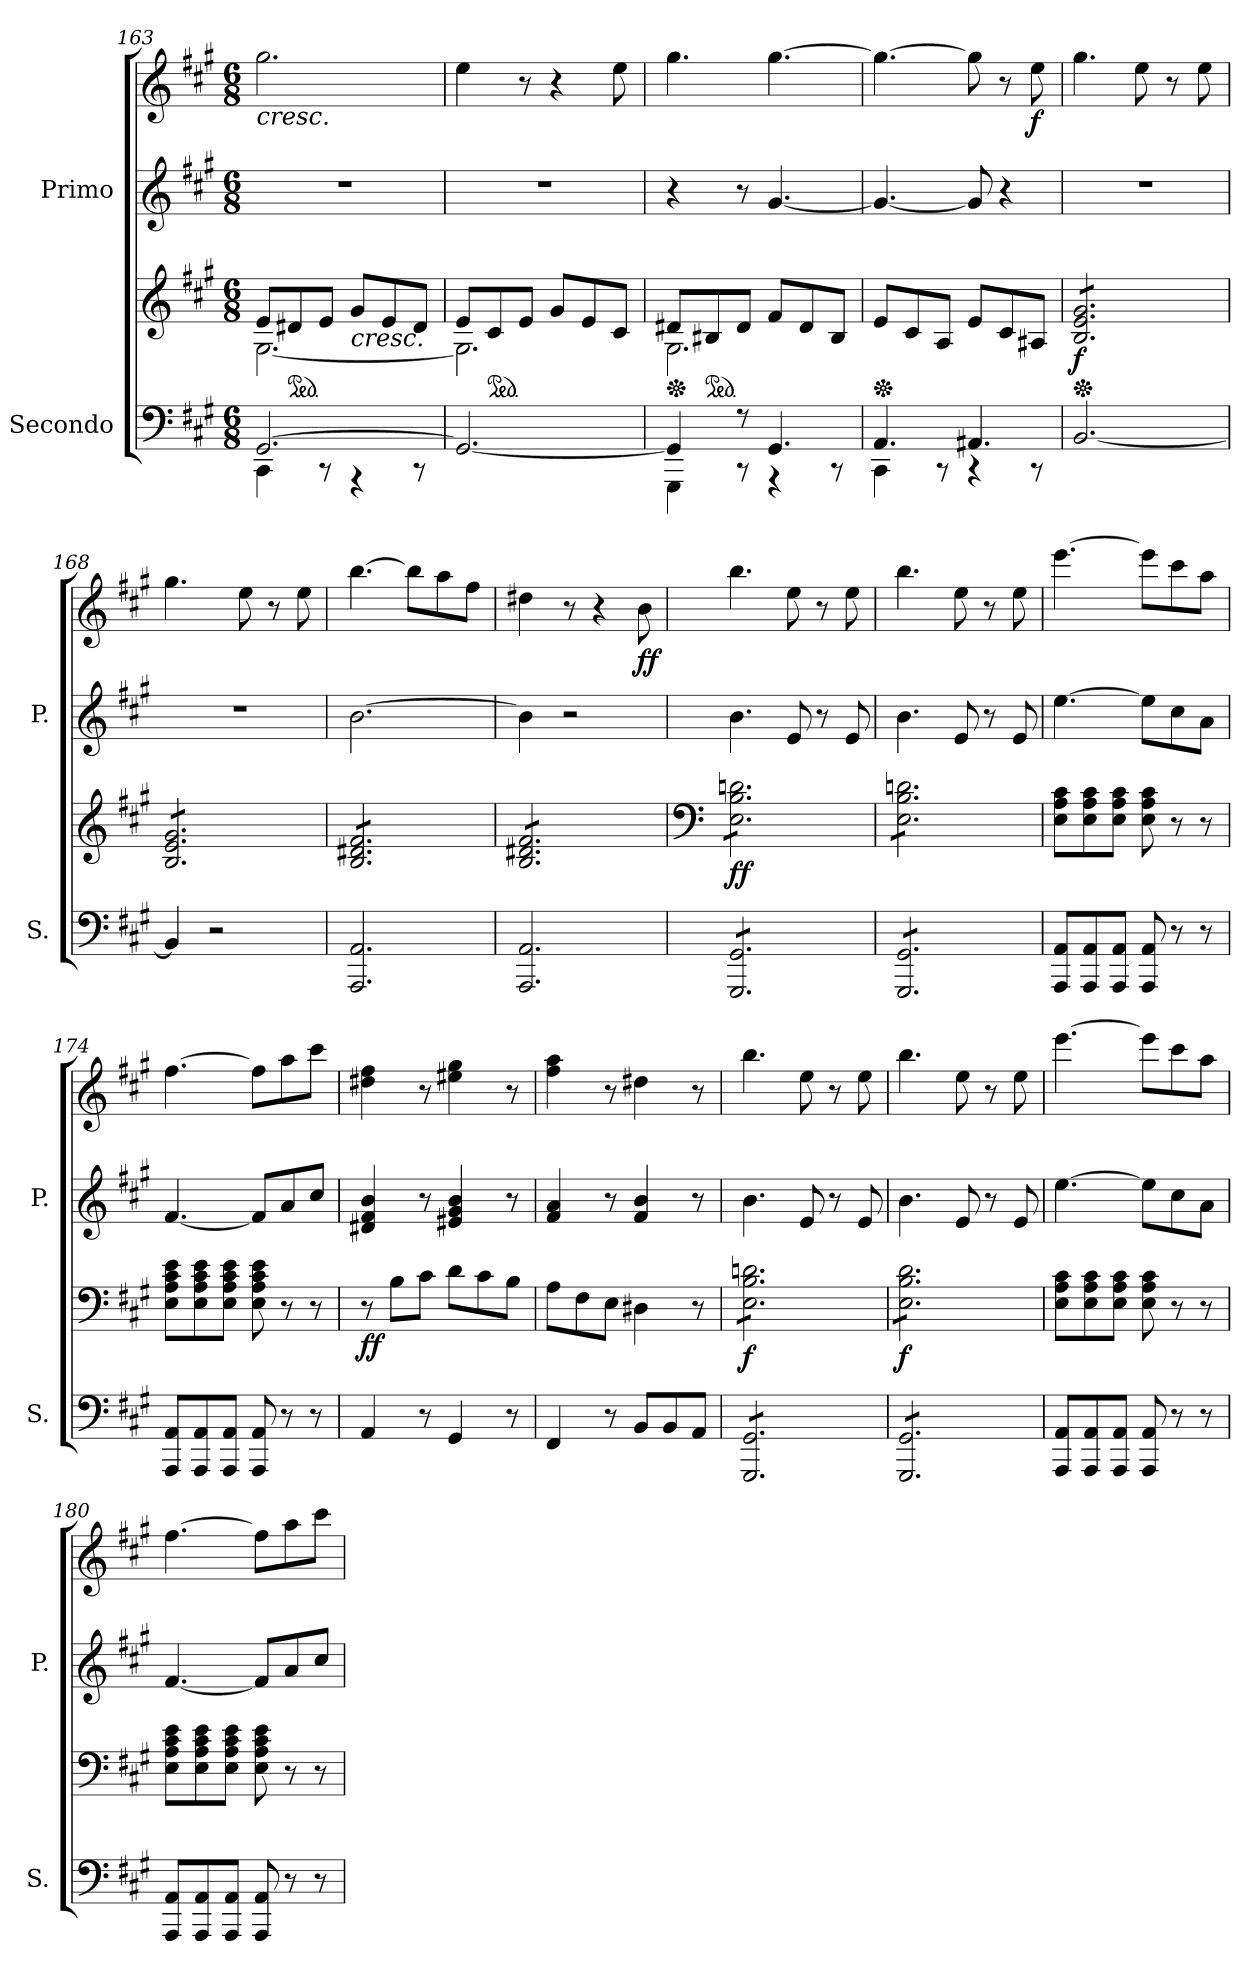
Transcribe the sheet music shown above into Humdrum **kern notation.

**kern	**kern	**dynam	**kern	**kern	**dynam
*part2	*part2	*part2	*part1	*part1	*part1
*staff4	*staff3	*staff3/4	*staff2	*staff1	*staff1/2
*I"Secondo	*	*	*I"Primo	*	*
*I'S.	*	*	*I'P.	*	*
!!LO:LB:g=z
*clefF4	*clefG2	*	*clefG2	*clefG2	*
*k[f#c#g#]	*k[f#c#g#]	*	*k[f#c#g#]	*k[f#c#g#]	*
*M6/8	*M6/8	*	*M6/8	*M6/8	*
=163	=163	=163	=163	=163	=163
*^	*^	*	*	*	*
!	!	!	!	!	!	!LO:TX:b:i:t=cresc.	!
[2.GG#/	4CC#\	8e/L	[2.G#\	.	2.r	2.gg#\	.
*	*	*ped	*	*	*	*	*
.	.	8d#X/	.	.	.	.	.
.	8r	8e/J	.	.	.	.	.
!	!	!LO:TX:b:i:t=cresc.	!	!	!	!	!
.	4r	8g#/L	.	.	.	.	.
.	.	8e/	.	.	.	.	.
.	8r	8d#/J	.	.	.	.	.
*v	*v	*	*	*	*	*	*
=164	=164	=164	=164	=164	=164	=164
2.GG#/_	8e/L	2.G#\]	.	2.r	4ee\	.
*	*ped	*	*	*	*	*
.	8c#/	.	.	.	.	.
.	8e/J	.	.	.	8r	.
.	8g#/L	.	.	.	4r	.
.	8e/	.	.	.	.	.
.	8c#/J	.	.	.	8ee\	.
=165	=165	=165	=165	=165	=165	=165
*^	*	*	*	*	*	*
*	*	*Xped	*	*	*	*	*
4GG#/]	4GGG#\	8d#X/L	2.G#\	.	4r	4.gg#\	.
*	*	*ped	*	*	*	*	*
.	.	8B#X/	.	.	.	.	.
8r	8r	8d#/J	.	.	8r	.	.
4.GG#/	4r	8f#/L	.	.	[4.g#/	[4.gg#\	.
.	.	8d#/	.	.	.	.	.
.	8r	8B#/J	.	.	.	.	.
*	*	*v	*v	*	*	*	*
=166	=166	=166	=166	=166	=166	=166
*	*	*Xped	*	*	*	*
4.AA/	4CC#\	8e/L	.	4.g#/_	4.gg#\_	.
.	.	8c#/	.	.	.	.
.	8r	8A/J	.	.	.	.
4.AA#X/	4r	8e/L	.	8g#/]	8gg#\]	.
.	.	8c#/	.	4r	8r	.
!	!	!	!	!	!	!LO:DY:b
.	8r	8A#X/J	.	.	8ee\	f
*v	*v	*	*	*	*	*
=167	=167	=167	=167	=167	=167
*	*Xped	*	*	*	*
*^	*	*	*	*	*
!	!	!	!LO:DY:b	!	!	!
*v	*v	*	*	*	*	*
*	*tremolo	*	*	*	*
[2.BB/	8B/ 8e/ 8g#/L	f	2.r	4.gg#\	.
.	8B/ 8e/ 8g#/	.	.	.	.
.	8B/ 8e/ 8g#/	.	.	.	.
.	8B/ 8e/ 8g#/	.	.	8ee\	.
.	8B/ 8e/ 8g#/	.	.	8r	.
.	8B/ 8e/ 8g#/J	.	.	8ee\	.
=168	=168	=168	=168	=168	=168
4BB/]	8B/ 8e/ 8g#/L	.	2.r	4.gg#\	.
.	8B/ 8e/ 8g#/	.	.	.	.
2r	8B/ 8e/ 8g#/	.	.	.	.
.	8B/ 8e/ 8g#/	.	.	8ee\	.
.	8B/ 8e/ 8g#/	.	.	8r	.
.	8B/ 8e/ 8g#/J	.	.	8ee\	.
=169	=169	=169	=169	=169	=169
2.AAA/ 2.AA/	8B/ 8d#X/ 8f#/L	.	[2.b\	[4.bb\	.
.	8B/ 8d#X/ 8f#/	.	.	.	.
.	8B/ 8d#X/ 8f#/	.	.	.	.
.	8B/ 8d#X/ 8f#/	.	.	8bb\L]	.
.	8B/ 8d#X/ 8f#/	.	.	8aa\	.
.	8B/ 8d#X/ 8f#/J	.	.	8ff#\J	.
=170	=170	=170	=170	=170	=170
2.AAA/ 2.AA/	8B/ 8d#X/ 8f#/L	.	4b\]	4dd#X\	.
.	8B/ 8d#X/ 8f#/	.	.	.	.
.	8B/ 8d#X/ 8f#/	.	2r	8r	.
.	8B/ 8d#X/ 8f#/	.	.	4r	.
.	8B/ 8d#X/ 8f#/	.	.	.	.
!	!	!	!	!	!LO:DY:b
.	8B/ 8d#X/ 8f#/J	.	.	8b\	ff
!!LO:PB:g=z
=171	=171	=171	=171	=171	=171
*	*clefF4	*	*	*	*
!	!	!LO:DY:b	!	!	!
*tremolo	*	*	*	*	*
8GGG#/ 8GG#/L	8E\ 8B\ 8dn\L	ff	4.b\	4.bb\	.
8GGG#/ 8GG#/	8E\ 8B\ 8dn\	.	.	.	.
8GGG#/ 8GG#/	8E\ 8B\ 8dn\	.	.	.	.
8GGG#/ 8GG#/	8E\ 8B\ 8dn\	.	8e/	8ee\	.
8GGG#/ 8GG#/	8E\ 8B\ 8dn\	.	8r	8r	.
8GGG#/ 8GG#/J	8E\ 8B\ 8dn\J	.	8e/	8ee\	.
=172	=172	=172	=172	=172	=172
8GGG#/ 8GG#/L	8E\ 8B\ 8dn\L	.	4.b\	4.bb\	.
8GGG#/ 8GG#/	8E\ 8B\ 8dn\	.	.	.	.
8GGG#/ 8GG#/	8E\ 8B\ 8dn\	.	.	.	.
8GGG#/ 8GG#/	8E\ 8B\ 8dn\	.	8e/	8ee\	.
8GGG#/ 8GG#/	8E\ 8B\ 8dn\	.	8r	8r	.
8GGG#/ 8GG#/J	8E\ 8B\ 8dn\J	.	8e/	8ee\	.
*	*Xtremolo	*	*	*	*
*Xtremolo	*	*	*	*	*
=173	=173	=173	=173	=173	=173
8AAA/ 8AA/L	8E\ 8A\ 8c#\L	.	[4.ee\	[4.eee\	.
8AAA/ 8AA/	8E\ 8A\ 8c#\	.	.	.	.
8AAA/ 8AA/J	8E\ 8A\ 8c#\J	.	.	.	.
8AAA/ 8AA/	8E\ 8A\ 8c#\	.	8ee\L]	8eee\L]	.
8r	8r	.	8cc#\	8ccc#\	.
8r	8r	.	8a\J	8aa\J	.
=174	=174	=174	=174	=174	=174
8AAA/ 8AA/L	8E\ 8A\ 8c#\ 8e\L	.	[4.f#/	[4.ff#\	.
8AAA/ 8AA/	8E\ 8A\ 8c#\ 8e\	.	.	.	.
8AAA/ 8AA/J	8E\ 8A\ 8c#\ 8e\J	.	.	.	.
8AAA/ 8AA/	8E\ 8A\ 8c#\ 8e\	.	8f#/L]	8ff#\L]	.
8r	8r	.	8a/	8aa\	.
8r	8r	.	8cc#/J	8ccc#\J	.
=175	=175	=175	=175	=175	=175
!	!	!LO:DY:b	!	!	!
4AA/	8r	ff	4d#X/ 4f#/ 4b/	4dd#X\ 4ff#\	.
.	8B\L	.	.	.	.
8r	8c#\J	.	8r	8r	.
4GG#/	8d\L	.	4e#X/ 4g#/ 4b/	4ee#X\ 4gg#\	.
.	8c#\	.	.	.	.
8r	8B\J	.	8r	8r	.
=176	=176	=176	=176	=176	=176
4FF#/	8A\L	.	4f#/ 4a/	4ff#\ 4aa\	.
.	8F#\	.	.	.	.
8r	8E\J	.	8r	8r	.
8BB/L	4D#X\	.	4f#/ 4b/	4dd#X\	.
8BB/	.	.	.	.	.
8AA/J	8r	.	8r	8r	.
=177	=177	=177	=177	=177	=177
!	!	!LO:DY:b	!	!	!
*tremolo	*	*	*	*	*
*	*tremolo	*	*	*	*
8GGG#/ 8GG#/L	8E\ 8B\ 8dn\L	f	4.b\	4.bb\	.
8GGG#/ 8GG#/	8E\ 8B\ 8dn\	.	.	.	.
8GGG#/ 8GG#/	8E\ 8B\ 8dn\	.	.	.	.
8GGG#/ 8GG#/	8E\ 8B\ 8dn\	.	8e/	8ee\	.
8GGG#/ 8GG#/	8E\ 8B\ 8dn\	.	8r	8r	.
8GGG#/ 8GG#/J	8E\ 8B\ 8dn\J	.	8e/	8ee\	.
!!LO:LB:g=z
=178	=178	=178	=178	=178	=178
!	!	!LO:DY:b	!	!	!
8GGG#/ 8GG#/L	8E\ 8B\ 8d\L	f	4.b\	4.bb\	.
8GGG#/ 8GG#/	8E\ 8B\ 8d\	.	.	.	.
8GGG#/ 8GG#/	8E\ 8B\ 8d\	.	.	.	.
8GGG#/ 8GG#/	8E\ 8B\ 8d\	.	8e/	8ee\	.
8GGG#/ 8GG#/	8E\ 8B\ 8d\	.	8r	8r	.
8GGG#/ 8GG#/J	8E\ 8B\ 8d\J	.	8e/	8ee\	.
*	*Xtremolo	*	*	*	*
*Xtremolo	*	*	*	*	*
=179	=179	=179	=179	=179	=179
8AAA/ 8AA/L	8E\ 8A\ 8c#\L	.	[4.ee\	[4.eee\	.
8AAA/ 8AA/	8E\ 8A\ 8c#\	.	.	.	.
8AAA/ 8AA/J	8E\ 8A\ 8c#\J	.	.	.	.
8AAA/ 8AA/	8E\ 8A\ 8c#\	.	8ee\L]	8eee\L]	.
8r	8r	.	8cc#\	8ccc#\	.
8r	8r	.	8a\J	8aa\J	.
=180	=180	=180	=180	=180	=180
8AAA/ 8AA/L	8E\ 8A\ 8c#\ 8e\L	.	[4.f#/	[4.ff#\	.
8AAA/ 8AA/	8E\ 8A\ 8c#\ 8e\	.	.	.	.
8AAA/ 8AA/J	8E\ 8A\ 8c#\ 8e\J	.	.	.	.
8AAA/ 8AA/	8E\ 8A\ 8c#\ 8e\	.	8f#/L]	8ff#\L]	.
8r	8r	.	8a/	8aa\	.
8r	8r	.	8cc#/J	8ccc#\J	.
=	=	=	=	=	=
*-	*-	*-	*-	*-	*-
